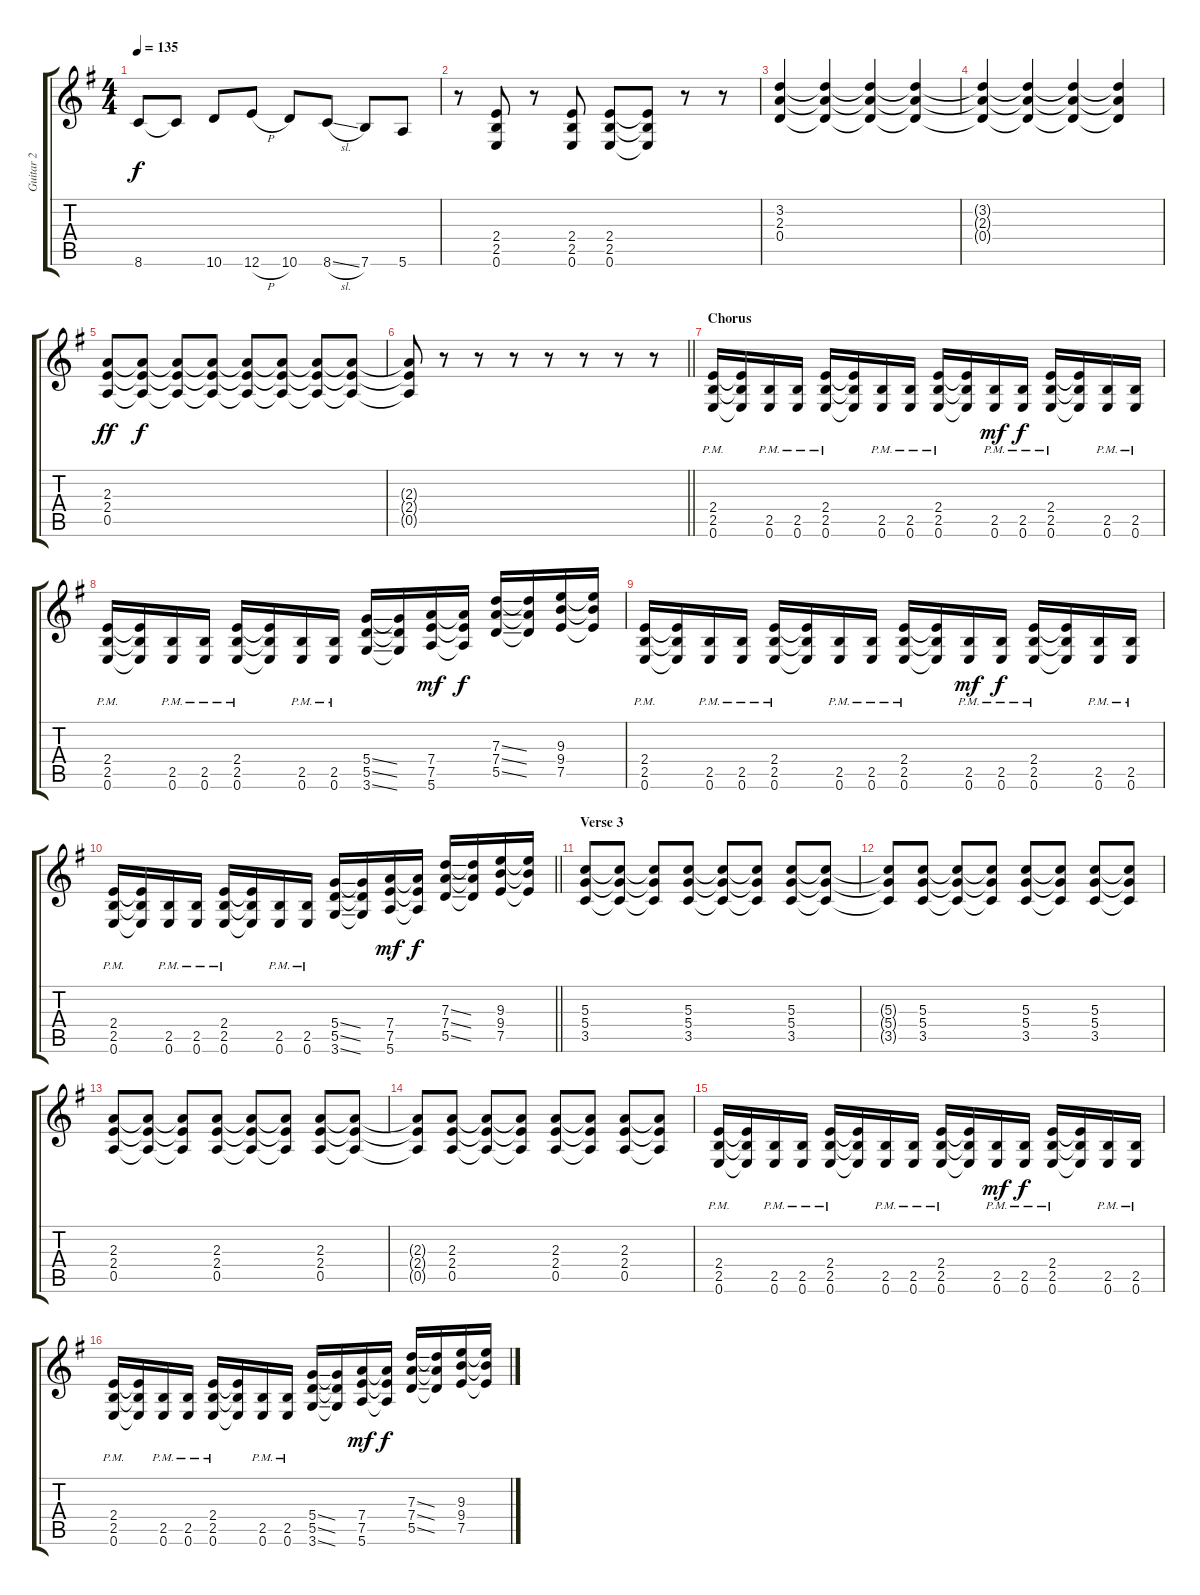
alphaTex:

\track ("Guitar 2" "Guitar 2") {instrument overdrivenguitar}
\staff {score tabs}
\tuning (E4 B3 G3 D3 A2 E2) {hide}
\ts (4 4)
\tempo 135
\clef g2
\ks g
8.6.8{dy f} 8.6{t}.8 10.6.8 12.6{h}.8 10.6.8 8.6{sl}.8 7.6.8 5.6.8 |
r.8 (2.4 2.5 0.6).8 r.8 (2.4 2.5 0.6).8 (2.4 2.5 0.6).8 (2.4{t} 2.5{t} 0.6{t}).8 r.8 r.8 |
(3.2 2.3 0.4).4 (3.2{t} 2.3{t} 0.4{t}).4 (3.2{t} 2.3{t} 0.4{t}).4 (3.2{t} 2.3{t} 0.4{t}).4 |
(3.2{t} 2.3{t} 0.4{t}).4 (3.2{t} 2.3{t} 0.4{t}).4 (3.2{t} 2.3{t} 0.4{t}).4 (3.2{t} 2.3{t} 0.4{t}).4 |
(2.3 2.4 0.5).8{dy ff} (2.3{t} 2.4{t} 0.5{t}).8{dy f} (2.3{t} 2.4{t} 0.5{t}).8 (2.3{t} 2.4{t} 0.5{t}).8 (2.3{t} 2.4{t} 0.5{t}).8 (2.3{t} 2.4{t} 0.5{t}).8 (2.3{t} 2.4{t} 0.5{t}).8 (2.3{t} 2.4{t} 0.5{t}).8 |
\barLineRight lightlight
(2.3{t} 2.4{t} 0.5{t}).8 r.8 r.8 r.8 r.8 r.8 r.8 r.8 |
\section ("" "Chorus")
(2.4{pm} 2.5{pm} 0.6{pm}).16 (2.4{t} 2.5{t} 0.6{t}).16 (2.5{pm} 0.6{pm}).16 (2.5{pm} 0.6{pm}).16 (2.4{pm} 2.5{pm} 0.6{pm}).16 (2.4{t} 2.5{t} 0.6{t}).16 (2.5{pm} 0.6{pm}).16 (2.5{pm} 0.6{pm}).16 (2.4{pm} 2.5{pm} 0.6{pm}).16 (2.4{t} 2.5{t} 0.6{t}).16 (2.5{pm} 0.6{pm}).16{dy mf} (2.5{pm} 0.6{pm}).16{dy f} (2.4{pm} 2.5{pm} 0.6{pm}).16 (2.4{t} 2.5{t} 0.6{t}).16 (2.5{pm} 0.6{pm}).16 (2.5{pm} 0.6{pm}).16 |
(2.4{pm} 2.5{pm} 0.6{pm}).16 (2.4{t} 2.5{t} 0.6{t}).16 (2.5{pm} 0.6{pm}).16 (2.5{pm} 0.6{pm}).16 (2.4{pm} 2.5{pm} 0.6{pm}).16 (2.4{t} 2.5{t} 0.6{t}).16 (2.5{pm} 0.6{pm}).16 (2.5{pm} 0.6{pm}).16 (5.4{ss} 5.5{ss} 3.6{ss}).16 (5.4{t} 5.5{t} 3.6{t}).16 (7.4 7.5 5.6).16{dy mf} (7.4{t} 7.5{t} 5.6{t}).16{dy f} (7.3{ss} 7.4{ss} 5.5{ss}).16 (7.3{t} 7.4{t} 5.5{t}).16 (9.3 9.4 7.5).16 (9.3{t} 9.4{t} 7.5{t}).16 |
(2.4{pm} 2.5{pm} 0.6{pm}).16 (2.4{t} 2.5{t} 0.6{t}).16 (2.5{pm} 0.6{pm}).16 (2.5{pm} 0.6{pm}).16 (2.4{pm} 2.5{pm} 0.6{pm}).16 (2.4{t} 2.5{t} 0.6{t}).16 (2.5{pm} 0.6{pm}).16 (2.5{pm} 0.6{pm}).16 (2.4{pm} 2.5{pm} 0.6{pm}).16 (2.4{t} 2.5{t} 0.6{t}).16 (2.5{pm} 0.6{pm}).16{dy mf} (2.5{pm} 0.6{pm}).16{dy f} (2.4{pm} 2.5{pm} 0.6{pm}).16 (2.4{t} 2.5{t} 0.6{t}).16 (2.5{pm} 0.6{pm}).16 (2.5{pm} 0.6{pm}).16 |
\barLineRight lightlight
(2.4{pm} 2.5{pm} 0.6{pm}).16 (2.4{t} 2.5{t} 0.6{t}).16 (2.5{pm} 0.6{pm}).16 (2.5{pm} 0.6{pm}).16 (2.4{pm} 2.5{pm} 0.6{pm}).16 (2.4{t} 2.5{t} 0.6{t}).16 (2.5{pm} 0.6{pm}).16 (2.5{pm} 0.6{pm}).16 (5.4{ss} 5.5{ss} 3.6{ss}).16 (5.4{t} 5.5{t} 3.6{t}).16 (7.4 7.5 5.6).16{dy mf} (7.4{t} 7.5{t} 5.6{t}).16{dy f} (7.3{ss} 7.4{ss} 5.5{ss}).16 (7.3{t} 7.4{t} 5.5{t}).16 (9.3 9.4 7.5).16 (9.3{t} 9.4{t} 7.5{t}).16 |
\section ("" "Verse 3")
(5.3 5.4 3.5).8 (5.3{t} 5.4{t} 3.5{t}).8 (5.3{t} 5.4{t} 3.5{t}).8 (5.3 5.4 3.5).8 (5.3{t} 5.4{t} 3.5{t}).8 (5.3{t} 5.4{t} 3.5{t}).8 (5.3 5.4 3.5).8 (5.3{t} 5.4{t} 3.5{t}).8 |
(5.3{t} 5.4{t} 3.5{t}).8 (5.3 5.4 3.5).8 (5.3{t} 5.4{t} 3.5{t}).8 (5.3{t} 5.4{t} 3.5{t}).8 (5.3 5.4 3.5).8 (5.3{t} 5.4{t} 3.5{t}).8 (5.3 5.4 3.5).8 (5.3{t} 5.4{t} 3.5{t}).8 |
(2.3 2.4 0.5).8 (2.3{t} 2.4{t} 0.5{t}).8 (2.3{t} 2.4{t} 0.5{t}).8 (2.3 2.4 0.5).8 (2.3{t} 2.4{t} 0.5{t}).8 (2.3{t} 2.4{t} 0.5{t}).8 (2.3 2.4 0.5).8 (2.3{t} 2.4{t} 0.5{t}).8 |
(2.3{t} 2.4{t} 0.5{t}).8 (2.3 2.4 0.5).8 (2.3{t} 2.4{t} 0.5{t}).8 (2.3{t} 2.4{t} 0.5{t}).8 (2.3 2.4 0.5).8 (2.3{t} 2.4{t} 0.5{t}).8 (2.3 2.4 0.5).8 (2.3{t} 2.4{t} 0.5{t}).8 |
(2.4{pm} 2.5{pm} 0.6{pm}).16 (2.4{t} 2.5{t} 0.6{t}).16 (2.5{pm} 0.6{pm}).16 (2.5{pm} 0.6{pm}).16 (2.4{pm} 2.5{pm} 0.6{pm}).16 (2.4{t} 2.5{t} 0.6{t}).16 (2.5{pm} 0.6{pm}).16 (2.5{pm} 0.6{pm}).16 (2.4{pm} 2.5{pm} 0.6{pm}).16 (2.4{t} 2.5{t} 0.6{t}).16 (2.5{pm} 0.6{pm}).16{dy mf} (2.5{pm} 0.6{pm}).16{dy f} (2.4{pm} 2.5{pm} 0.6{pm}).16 (2.4{t} 2.5{t} 0.6{t}).16 (2.5{pm} 0.6{pm}).16 (2.5{pm} 0.6{pm}).16 |
(2.4{pm} 2.5{pm} 0.6{pm}).16 (2.4{t} 2.5{t} 0.6{t}).16 (2.5{pm} 0.6{pm}).16 (2.5{pm} 0.6{pm}).16 (2.4{pm} 2.5{pm} 0.6{pm}).16 (2.4{t} 2.5{t} 0.6{t}).16 (2.5{pm} 0.6{pm}).16 (2.5{pm} 0.6{pm}).16 (5.4{ss} 5.5{ss} 3.6{ss}).16 (5.4{t} 5.5{t} 3.6{t}).16 (7.4 7.5 5.6).16{dy mf} (7.4{t} 7.5{t} 5.6{t}).16{dy f} (7.3{ss} 7.4{ss} 5.5{ss}).16 (7.3{t} 7.4{t} 5.5{t}).16 (9.3 9.4 7.5).16 (9.3{t} 9.4{t} 7.5{t}).16
